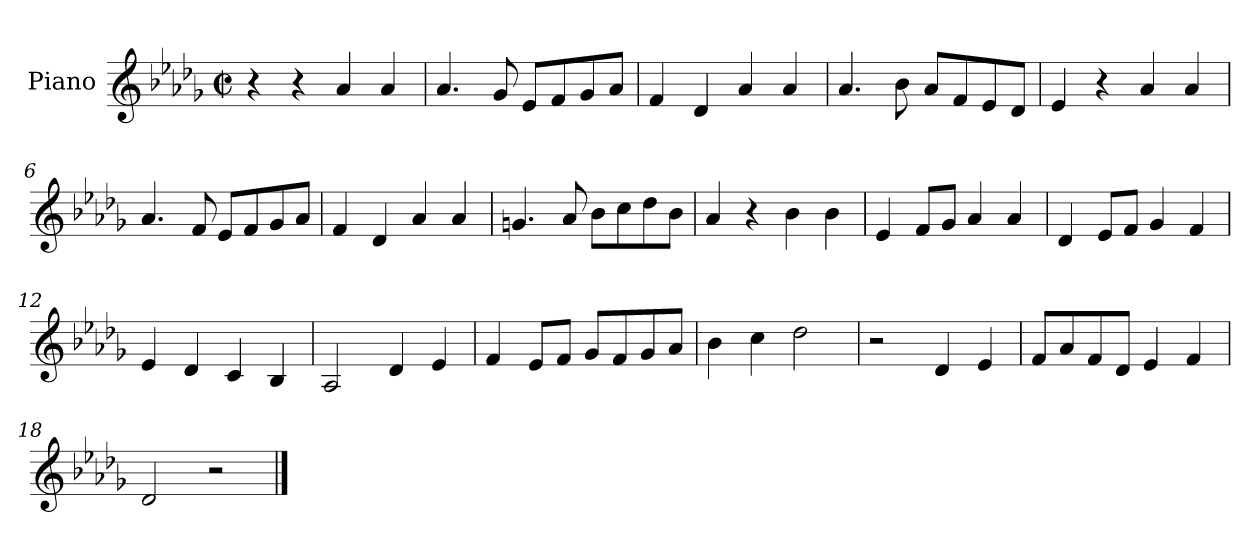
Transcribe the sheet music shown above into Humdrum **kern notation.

**kern
*part1
*staff1
*I"Piano
*I'Pno
*clefG2
*k[b-e-a-d-g-]
*D-:
*M2/2
*met(c|)
=1
4r
4r
4a-/
4a-/
=2
4.a-/
8g-/
8e-/L
8f/
8g-/
8a-/J
=3
4f/
4d-/
4a-/
4a-/
=4
4.a-/
8b-\
8a-/L
8f/
8e-/
8d-/J
=5
4e-/
4r
4a-/
4a-/
=6
4.a-/
8f/
8e-/L
8f/
8g-/
8a-/J
=7
4f/
4d-/
4a-/
4a-/
=8
4.gn/
8a-/
8b-\L
8cc\
8dd-\
8b-\J
=9
4a-/
4r
4b-\
4b-\
=10
4e-/
8f/L
8g-/J
4a-/
4a-/
=11
4d-/
8e-/L
8f/J
4g-/
4f/
=12
4e-/
4d-/
4c/
4B-/
=13
2A-/
4d-/
4e-/
=14
4f/
8e-/L
8f/J
8g-/L
8f/
8g-/
8a-/J
=15
4b-\
4cc\
2dd-\
=16
2r
4d-/
4e-/
=17
8f/L
8a-/
8f/
8d-/J
4e-/
4f/
=18
2d-/
2r
==
*-
